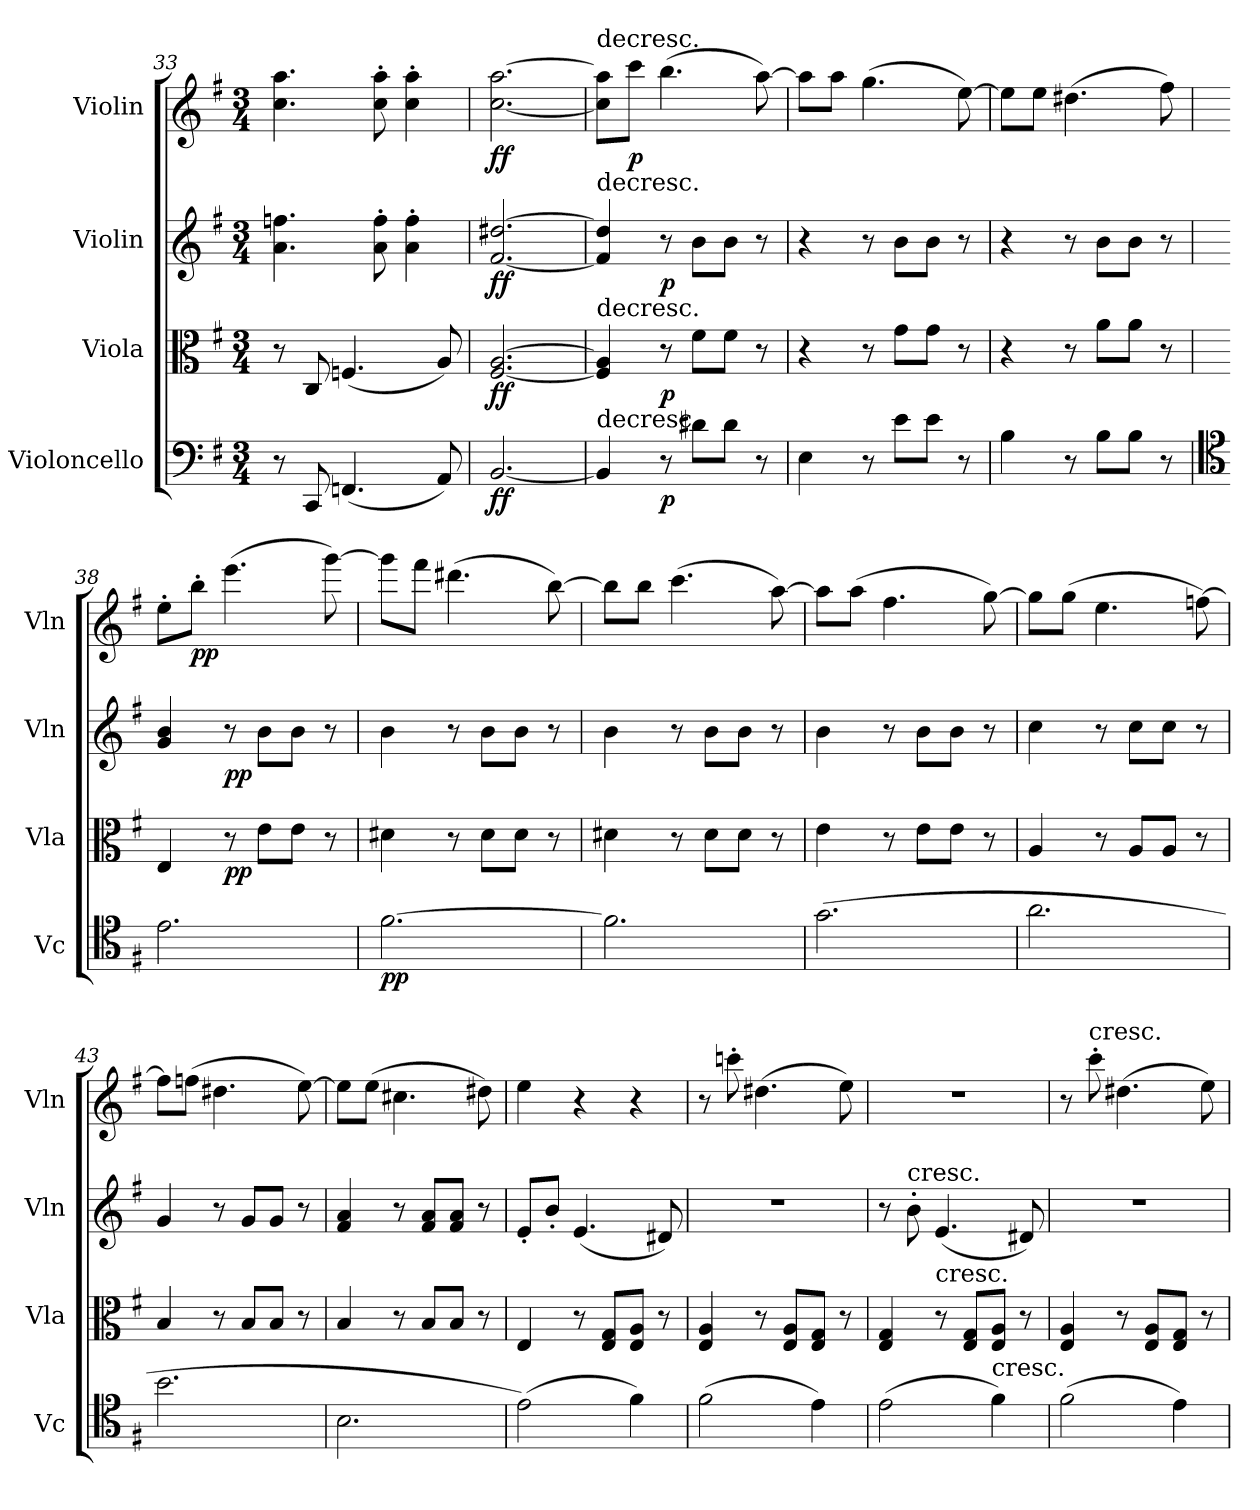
**kern	**dynam	**kern	**dynam	**kern	**dynam	**kern	**dynam
*part4	*part4	*part3	*part3	*part2	*part2	*part1	*part1
*staff4	*staff4	*staff3	*staff3	*staff2	*staff2	*staff1	*staff1
*I"Violoncello	*	*I"Viola	*	*I"Violin	*	*I"Violin	*
*I'Vc	*	*I'Vla	*	*I'Vln	*	*I'Vln	*
*clefF4	*	*clefC3	*	*clefG2	*	*clefG2	*
*k[f#]	*	*k[f#]	*	*k[f#]	*	*k[f#]	*
*e:	*	*e:	*	*e:	*	*e:	*
*M3/4	*	*M3/4	*	*M3/4	*	*M3/4	*
=33	=33	=33	=33	=33	=33	=33	=33
8r	.	8r	.	4.a\ 4.ffn\	.	4.cc\ 4.aa\	.
8CC/	.	8C/	.	.	.	.	.
(4.FFn/	.	(4.Fn/	.	.	.	.	.
.	.	.	.	8a'\ 8ff'\	.	8cc'\ 8aa'\	.
.	.	.	.	4a'\ 4ff'\	.	4cc'\ 4aa'\	.
8AA/)	.	8A/)	.	.	.	.	.
=34	=34	=34	=34	=34	=34	=34	=34
[2.BB/	ff	[2.F#/ [2.A/	ff	[2.f#/ [2.dd#X/	ff	[2.cc\ [2.aa\	ff
=35	=35	=35	=35	=35	=35	=35	=35
!	!	!	!	!	!	!LO:TX:t=decresc.	!
!	!	!	!	!LO:TX:t=decresc.	!	!	!
!	!	!LO:TX:t=decresc.	!	!	!	!	!
!LO:TX:t=decresc.	!	!	!	!	!	!	!
4BB/]	.	4F#]/ 4A]/	.	4f#]/ 4dd#]/	.	8cc]\ 8aa]\L	.
.	.	.	.	.	.	8ccc\J	p
8r	p	8r	p	8r	p	(4.bb\	.
8d#X\L	.	8f#\L	.	8b\L	.	.	.
8d#\J	.	8f#\J	.	8b\J	.	.	.
8r	.	8r	.	8r	.	[8aa\)	.
=36	=36	=36	=36	=36	=36	=36	=36
4E\	.	4r	.	4r	.	8aa\L]	.
.	.	.	.	.	.	8aa\J	.
8r	.	8r	.	8r	.	(4.gg\	.
8e\L	.	8g\L	.	8b\L	.	.	.
8e\J	.	8g\J	.	8b\J	.	.	.
8r	.	8r	.	8r	.	[8ee\)	.
=37	=37	=37	=37	=37	=37	=37	=37
4B\	.	4r	.	4r	.	8ee\L]	.
.	.	.	.	.	.	8ee\J	.
8r	.	8r	.	8r	.	(4.dd#X\	.
8B\L	.	8a\L	.	8b\L	.	.	.
8B\J	.	8a\J	.	8b\J	.	.	.
8r	.	8r	.	8r	.	8ff#\)	.
=38	=38	=38	=38	=38	=38	=38	=38
*clefC4	*	*	*	*	*	*	*
2.e\	.	4E/	.	4g/ 4b/	.	8ee'\L	.
.	.	.	.	.	.	8bb'\J	pp
.	.	8r	pp	8r	pp	(4.eee\	.
.	.	8e\L	.	8b\L	.	.	.
.	.	8e\J	.	8b\J	.	.	.
.	.	8r	.	8r	.	[8ggg\)	.
=39	=39	=39	=39	=39	=39	=39	=39
[2.f#\	pp	4d#X\	.	4b\	.	8ggg\L]	.
.	.	.	.	.	.	8fff#\J	.
.	.	8r	.	8r	.	(4.ddd#X\	.
.	.	8d#\L	.	8b\L	.	.	.
.	.	8d#\J	.	8b\J	.	.	.
.	.	8r	.	8r	.	[8bb\)	.
=40	=40	=40	=40	=40	=40	=40	=40
2.f#\]	.	4d#X\	.	4b\	.	8bb\L]	.
.	.	.	.	.	.	8bb\J	.
.	.	8r	.	8r	.	(4.ccc\	.
.	.	8d#\L	.	8b\L	.	.	.
.	.	8d#\J	.	8b\J	.	.	.
.	.	8r	.	8r	.	[8aa\)	.
=41	=41	=41	=41	=41	=41	=41	=41
(2.g\	.	4e\	.	4b\	.	8aa\L]	.
.	.	.	.	.	.	(8aa\J	.
.	.	8r	.	8r	.	4.ff#\	.
.	.	8e\L	.	8b\L	.	.	.
.	.	8e\J	.	8b\J	.	.	.
.	.	8r	.	8r	.	[8gg\)	.
=42	=42	=42	=42	=42	=42	=42	=42
2.a\	.	4A/	.	4cc\	.	8gg\L]	.
.	.	.	.	.	.	(8gg\J	.
.	.	8r	.	8r	.	4.ee\	.
.	.	8A/L	.	8cc\L	.	.	.
.	.	8A/J	.	8cc\J	.	.	.
.	.	8r	.	8r	.	[8ffn\)	.
=43	=43	=43	=43	=43	=43	=43	=43
2.b\	.	4B/	.	4g/	.	8ff\L]	.
.	.	.	.	.	.	(8ffn\J	.
.	.	8r	.	8r	.	4.dd#X\	.
.	.	8B/L	.	8g/L	.	.	.
.	.	8B/J	.	8g/J	.	.	.
.	.	8r	.	8r	.	[8ee\)	.
=44	=44	=44	=44	=44	=44	=44	=44
2.B\	.	4B/	.	4f#/ 4a/	.	8ee\L]	.
.	.	.	.	.	.	(8ee\J	.
.	.	8r	.	8r	.	4.cc#X\	.
.	.	8B/L	.	8f#/ 8a/L	.	.	.
.	.	8B/J	.	8f#/ 8a/J	.	.	.
.	.	8r	.	8r	.	8dd#X\)	.
=45	=45	=45	=45	=45	=45	=45	=45
(2e\)	.	4E/	.	8e'/L	.	4ee\	.
.	.	.	.	8b'/J	.	.	.
.	.	8r	.	(4.e/	.	4r	.
.	.	8E/ 8G/L	.	.	.	.	.
4f#\)	.	8E/ 8A/J	.	.	.	4r	.
.	.	8r	.	8d#X/)	.	.	.
=46	=46	=46	=46	=46	=46	=46	=46
(2f#\	.	4E/ 4A/	.	2.r	.	8r	.
.	.	.	.	.	.	8cccn'\	.
.	.	8r	.	.	.	(4.dd#X\	.
.	.	8E/ 8A/L	.	.	.	.	.
4e\)	.	8E/ 8G/J	.	.	.	.	.
.	.	8r	.	.	.	8ee\)	.
=47	=47	=47	=47	=47	=47	=47	=47
(2e\	.	4E/ 4G/	.	8r	.	2.r	.
!	!	!	!	!LO:TX:t=cresc.	!	!	!
.	.	.	.	8b'\	.	.	.
!	!	!LO:TX:t=cresc.	!	!	!	!	!
.	.	8r	.	(4.e/	.	.	.
.	.	8E/ 8G/L	.	.	.	.	.
!LO:TX:t=cresc.	!	!	!	!	!	!	!
4f#\)	.	8E/ 8A/J	.	.	.	.	.
.	.	8r	.	8d#X/)	.	.	.
=48	=48	=48	=48	=48	=48	=48	=48
(2f#\	.	4E/ 4A/	.	2.r	.	8r	.
!	!	!	!	!	!	!LO:TX:t=cresc.	!
.	.	.	.	.	.	8ccc'\	.
.	.	8r	.	.	.	(4.dd#X\	.
.	.	8E/ 8A/L	.	.	.	.	.
4e\)	.	8E/ 8G/J	.	.	.	.	.
.	.	8r	.	.	.	8ee\)	.
=	=	=	=	=	=	=	=
*-	*-	*-	*-	*-	*-	*-	*-
